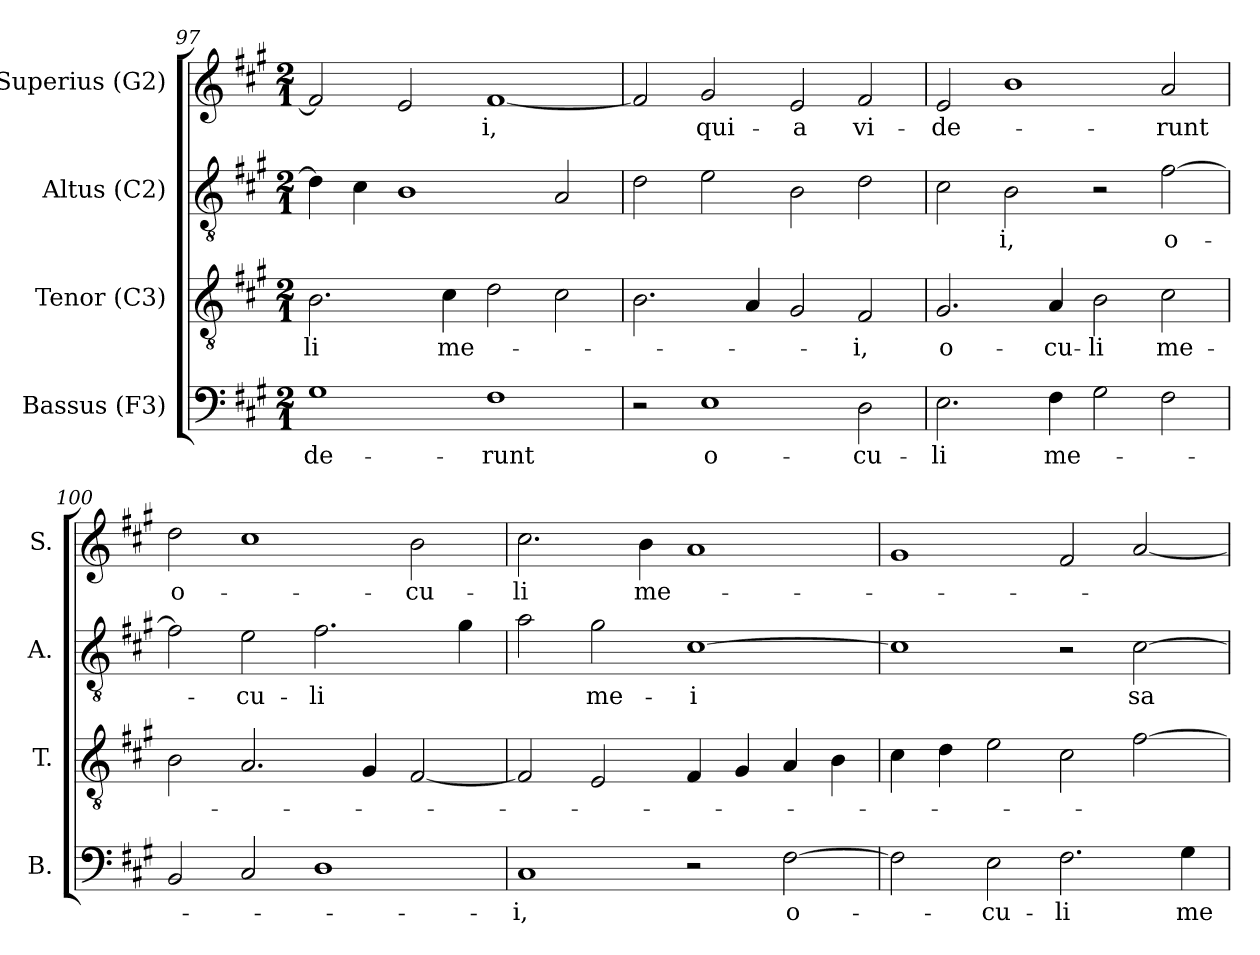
**kern	**text	**kern	**text	**kern	**text	**kern	**text
*part4	*part4	*part3	*part3	*part2	*part2	*part1	*part1
*staff4	*staff4	*staff3	*staff3	*staff2	*staff2	*staff1	*staff1
*I"Bassus (F3)	*	*I"Tenor (C3)	*	*I"Altus (C2)	*	*I"Superius (G2)	*
*I'B.	*	*I'T.	*	*I'A.	*	*I'S.	*
*clefF4	*	*clefGv2	*	*clefGv2	*	*clefG2	*
*	*	*ITrd7c12	*	*ITrd7c12	*	*	*
*k[f#c#g#]	*	*k[f#c#g#]	*	*k[f#c#g#]	*	*k[f#c#g#]	*
*A:	*	*A:	*	*A:	*	*A:	*
*M2/1	*	*M2/1	*	*M2/1	*	*M2/1	*
=97	=97	=97	=97	=97	=97	=97	=97
!	!LO:LY:b:color=#000000	!	!	!	!	!	!
!	!	!	!LO:LY:b:color=#000000	!	!	!	!
1G#i	-de-	2.BBi\	-li	4Di\]	.	2f#i/]	.
.	.	.	.	4C#i\	.	.	.
.	.	.	.	1BBi	.	2ei/	.
!	!	!	!LO:LY:b:color=#000000	!	!	!	!
.	.	4C#i\	me-	.	.	.	.
!	!LO:LY:b:color=#000000	!	!	!	!	!	!
!	!	!	!	!	!	!	!LO:LY:b:color=#000000
1F#i	-runt	2Di\	.	.	.	[1f#i	-i,
.	.	2C#i\	.	2AAi/	.	.	.
=98	=98	=98	=98	=98	=98	=98	=98
2r	.	2.BBi\	.	2Di\	.	2f#i/]	.
!	!LO:LY:b:color=#000000	!	!	!	!	!	!
!	!	!	!	!	!	!	!LO:LY:b:color=#000000
1Ei	o-	.	.	2Ei\	.	2g#i/	qui-
.	.	4AAi/	.	.	.	.	.
!	!	!	!	!	!	!	!LO:LY:b:color=#000000
.	.	2GG#i/	.	2BBi\	.	2ei/	-a
!	!LO:LY:b:color=#000000	!	!	!	!	!	!
!	!	!	!LO:LY:b:color=#000000	!	!	!	!
!	!	!	!	!	!	!	!LO:LY:b:color=#000000
2Di\	-cu-	2FF#i/	-i,	2Di\	.	2f#i/	vi-
!!LO:LB:g=z
=99	=99	=99	=99	=99	=99	=99	=99
!	!LO:LY:b:color=#000000	!	!	!	!	!	!
!	!	!	!LO:LY:b:color=#000000	!	!	!	!
!	!	!	!	!	!	!	!LO:LY:b:color=#000000
2.Ei\	-li	2.GG#i/	o-	2C#i\	.	2ei/	-de-
!	!	!	!	!	!LO:LY:b:color=#000000	!	!
.	.	.	.	2BBi\	-i,	1bi	.
!	!LO:LY:b:color=#000000	!	!	!	!	!	!
!	!	!	!LO:LY:b:color=#000000	!	!	!	!
4F#i\	me-	4AAi/	-cu-	.	.	.	.
!	!	!	!LO:LY:b:color=#000000	!	!	!	!
2G#i\	.	2BBi\	-li	2r	.	.	.
!	!	!	!LO:LY:b:color=#000000	!	!	!	!
!	!	!	!	!	!LO:LY:b:color=#000000	!	!
!	!	!	!	!	!	!	!LO:LY:b:color=#000000
2F#i\	.	2C#i\	me-	[2F#i\	o-	2ai/	-runt
=100	=100	=100	=100	=100	=100	=100	=100
!	!	!	!	!	!	!	!LO:LY:b:color=#000000
2BBi/	.	2BBi\	.	2F#i\]	.	2ddi\	o-
!	!	!	!	!	!LO:LY:b:color=#000000	!	!
2C#i/	.	2.AAi/	.	2Ei\	-cu-	1cc#i	.
!	!	!	!	!	!LO:LY:b:color=#000000	!	!
1Di	.	.	.	2.F#i\	-li	.	.
.	.	4GG#i/	.	.	.	.	.
!	!	!	!	!	!	!	!LO:LY:b:color=#000000
.	.	[2FF#i/	.	.	.	2bi\	-cu-
.	.	.	.	4G#i\	.	.	.
=101	=101	=101	=101	=101	=101	=101	=101
!	!LO:LY:b:color=#000000	!	!	!	!	!	!
!	!	!	!	!	!	!	!LO:LY:b:color=#000000
1C#i	-i,	2FF#i/]	.	2Ai\	.	2.cc#i\	-li
!	!	!	!	!	!LO:LY:b:color=#000000	!	!
.	.	2EEi/	.	2G#i\	me-	.	.
!	!	!	!	!	!	!	!LO:LY:b:color=#000000
.	.	.	.	.	.	4bi\	me-
!	!	!	!	!	!LO:LY:b:color=#000000	!	!
2r	.	4FF#i/	.	[1C#i	-i	1ai	.
.	.	4GG#i/	.	.	.	.	.
!	!LO:LY:b:color=#000000	!	!	!	!	!	!
[2F#i\	o-	4AAi/	.	.	.	.	.
.	.	4BBi\	.	.	.	.	.
=102	=102	=102	=102	=102	=102	=102	=102
2F#i\]	.	4C#i\	.	1C#i]	.	1g#i	.
.	.	4Di\	.	.	.	.	.
!	!LO:LY:b:color=#000000	!	!	!	!	!	!
2Ei\	-cu-	2Ei\	.	.	.	.	.
!	!LO:LY:b:color=#000000	!	!	!	!	!	!
2.F#i\	-li	2C#i\	.	2r	.	2f#i/	.
!	!	!	!	!	!LO:LY:b:color=#000000	!	!
.	.	[2F#i\	.	[2C#i\	sa-	[2ai/	.
!	!LO:LY:b:color=#000000	!	!	!	!	!	!
4G#i\	me-	.	.	.	.	.	.
=	=	=	=	=	=	=	=
*-	*-	*-	*-	*-	*-	*-	*-
